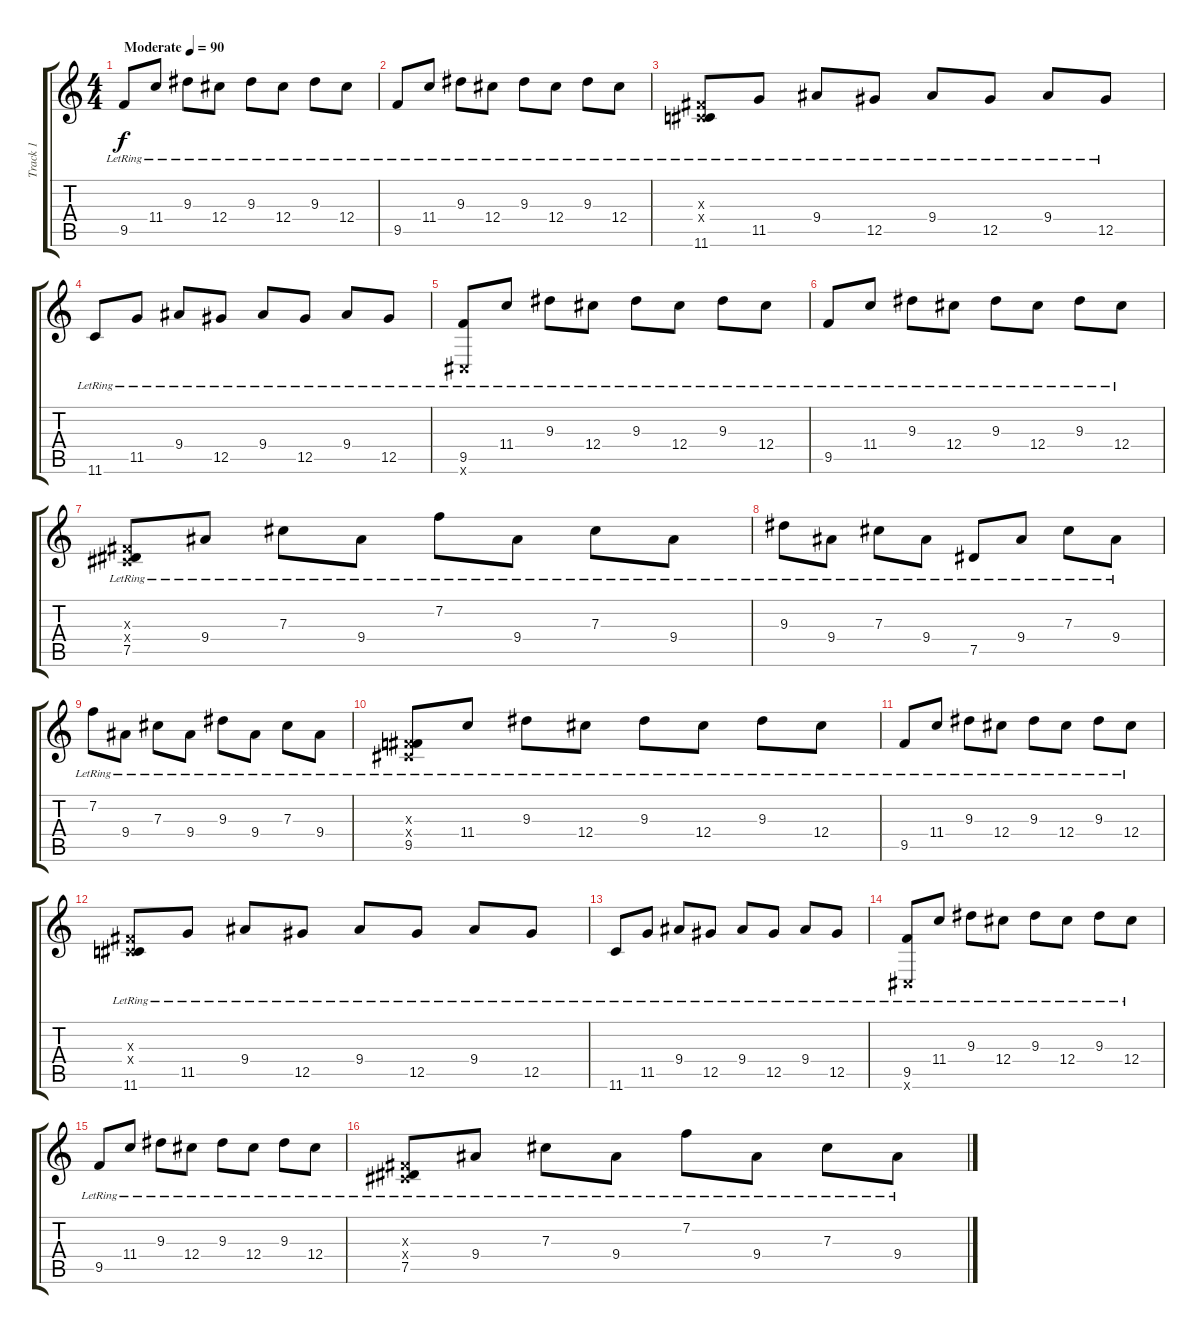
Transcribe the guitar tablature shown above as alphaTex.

\track ("Track 1" "Track 1") {instrument electricguitarjazz}
\staff {score tabs}
\tuning (Eb4 Bb3 Gb3 Db3 Ab2 Db2) {hide}
\ts (4 4)
\tempo (90 "Moderate")
\clef g2
\ks c
9.5{lr}.8{dy f instrument electricguitarjazz} 11.4{lr}.8 9.3{lr}.8 12.4{lr}.8 9.3{lr}.8 12.4{lr}.8 9.3{lr}.8 12.4{lr}.8 |
9.5{lr}.8 11.4{lr}.8 9.3{lr}.8 12.4{lr}.8 9.3{lr}.8 12.4{lr}.8 9.3{lr}.8 12.4{lr}.8 |
(0.3{x} 0.4{x} 11.6{lr}).8 11.5{lr}.8 9.4{lr}.8 12.5{lr}.8 9.4{lr}.8 12.5{lr}.8 9.4{lr}.8 12.5{lr}.8 |
11.6{lr}.8 11.5{lr}.8 9.4{lr}.8 12.5{lr}.8 9.4{lr}.8 12.5{lr}.8 9.4{lr}.8 12.5{lr}.8 |
(9.5{lr} 0.6{x}).8 11.4{lr}.8 9.3{lr}.8 12.4{lr}.8 9.3{lr}.8 12.4{lr}.8 9.3{lr}.8 12.4{lr}.8 |
9.5{lr}.8 11.4{lr}.8 9.3{lr}.8 12.4{lr}.8 9.3{lr}.8 12.4{lr}.8 9.3{lr}.8 12.4{lr}.8 |
(0.3{x} 0.4{x} 7.5{lr}).8 9.4{lr}.8 7.3{lr}.8 9.4{lr}.8 7.2{lr}.8 9.4{lr}.8 7.3{lr}.8 9.4{lr}.8 |
9.3{lr}.8 9.4{lr}.8 7.3{lr}.8 9.4{lr}.8 7.5{lr}.8 9.4{lr}.8 7.3{lr}.8 9.4{lr}.8 |
7.2{lr}.8 9.4{lr}.8 7.3{lr}.8 9.4{lr}.8 9.3{lr}.8 9.4{lr}.8 7.3{lr}.8 9.4{lr}.8 |
(0.3{x} 0.4{x} 9.5{lr}).8 11.4{lr}.8 9.3{lr}.8 12.4{lr}.8 9.3{lr}.8 12.4{lr}.8 9.3{lr}.8 12.4{lr}.8 |
9.5{lr}.8 11.4{lr}.8 9.3{lr}.8 12.4{lr}.8 9.3{lr}.8 12.4{lr}.8 9.3{lr}.8 12.4{lr}.8 |
(0.3{x} 0.4{x} 11.6{lr}).8 11.5{lr}.8 9.4{lr}.8 12.5{lr}.8 9.4{lr}.8 12.5{lr}.8 9.4{lr}.8 12.5{lr}.8 |
11.6{lr}.8 11.5{lr}.8 9.4{lr}.8 12.5{lr}.8 9.4{lr}.8 12.5{lr}.8 9.4{lr}.8 12.5{lr}.8 |
(9.5{lr} 0.6{x}).8 11.4{lr}.8 9.3{lr}.8 12.4{lr}.8 9.3{lr}.8 12.4{lr}.8 9.3{lr}.8 12.4{lr}.8 |
9.5{lr}.8 11.4{lr}.8 9.3{lr}.8 12.4{lr}.8 9.3{lr}.8 12.4{lr}.8 9.3{lr}.8 12.4{lr}.8 |
(0.3{x} 0.4{x} 7.5{lr}).8 9.4{lr}.8 7.3{lr}.8 9.4{lr}.8 7.2{lr}.8 9.4{lr}.8 7.3{lr}.8 9.4{lr}.8
